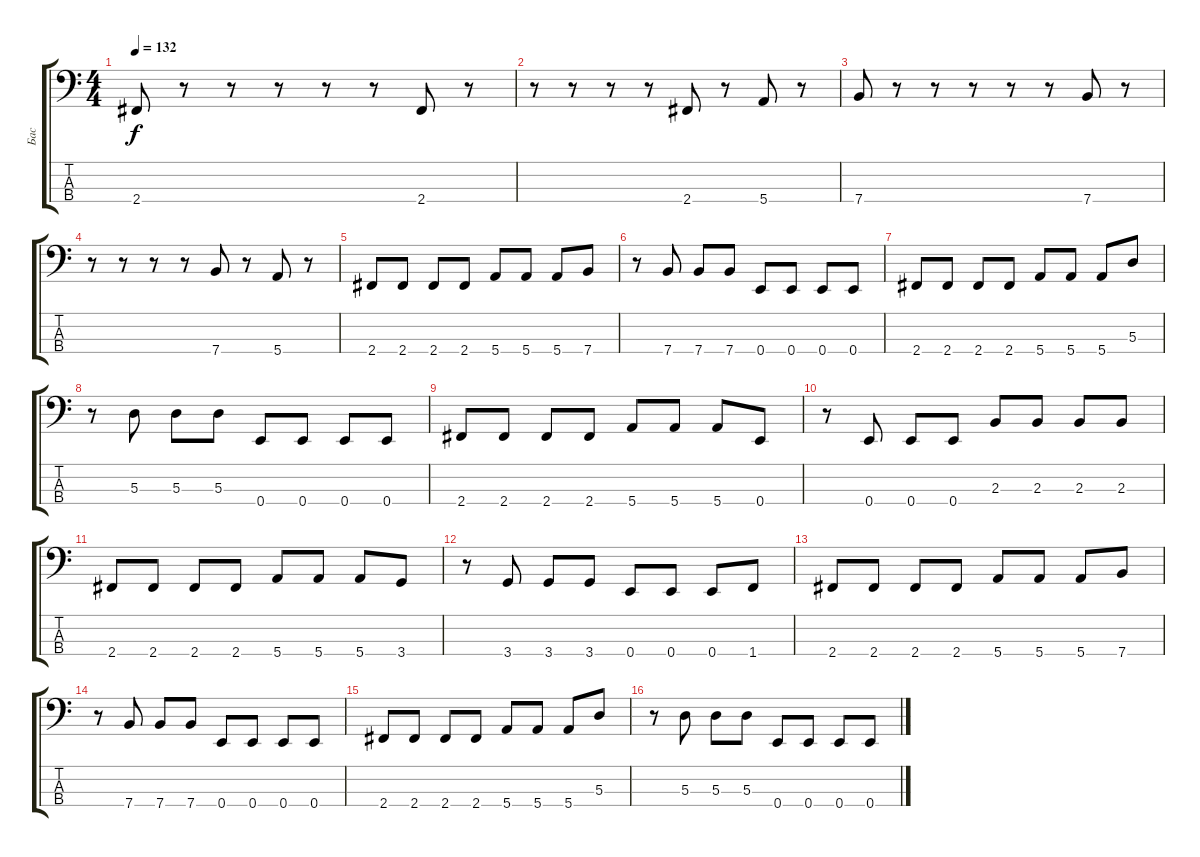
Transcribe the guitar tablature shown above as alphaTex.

\track ("Бас" "Бас") {instrument electricbassfinger}
\staff {score tabs}
\tuning (G2 D2 A1 E1) {hide}
\ts (4 4)
\tempo 132
\clef f4
\ks c
2.4.8{dy f} r.8 r.8 r.8 r.8 r.8 2.4.8 r.8 |
r.8 r.8 r.8 r.8 2.4.8 r.8 5.4.8 r.8 |
7.4.8 r.8 r.8 r.8 r.8 r.8 7.4.8 r.8 |
r.8 r.8 r.8 r.8 7.4.8 r.8 5.4.8 r.8 |
2.4.8 2.4.8 2.4.8 2.4.8 5.4.8 5.4.8 5.4.8 7.4.8 |
r.8 7.4.8 7.4.8 7.4.8 0.4.8 0.4.8 0.4.8 0.4.8 |
2.4.8 2.4.8 2.4.8 2.4.8 5.4.8 5.4.8 5.4.8 5.3.8 |
r.8 5.3.8 5.3.8 5.3.8 0.4.8 0.4.8 0.4.8 0.4.8 |
2.4.8 2.4.8 2.4.8 2.4.8 5.4.8 5.4.8 5.4.8 0.4.8 |
r.8 0.4.8 0.4.8 0.4.8 2.3.8 2.3.8 2.3.8 2.3.8 |
2.4.8 2.4.8 2.4.8 2.4.8 5.4.8 5.4.8 5.4.8 3.4.8 |
r.8 3.4.8 3.4.8 3.4.8 0.4.8 0.4.8 0.4.8 1.4.8 |
2.4.8 2.4.8 2.4.8 2.4.8 5.4.8 5.4.8 5.4.8 7.4.8 |
r.8 7.4.8 7.4.8 7.4.8 0.4.8 0.4.8 0.4.8 0.4.8 |
2.4.8 2.4.8 2.4.8 2.4.8 5.4.8 5.4.8 5.4.8 5.3.8 |
r.8 5.3.8 5.3.8 5.3.8 0.4.8 0.4.8 0.4.8 0.4.8
